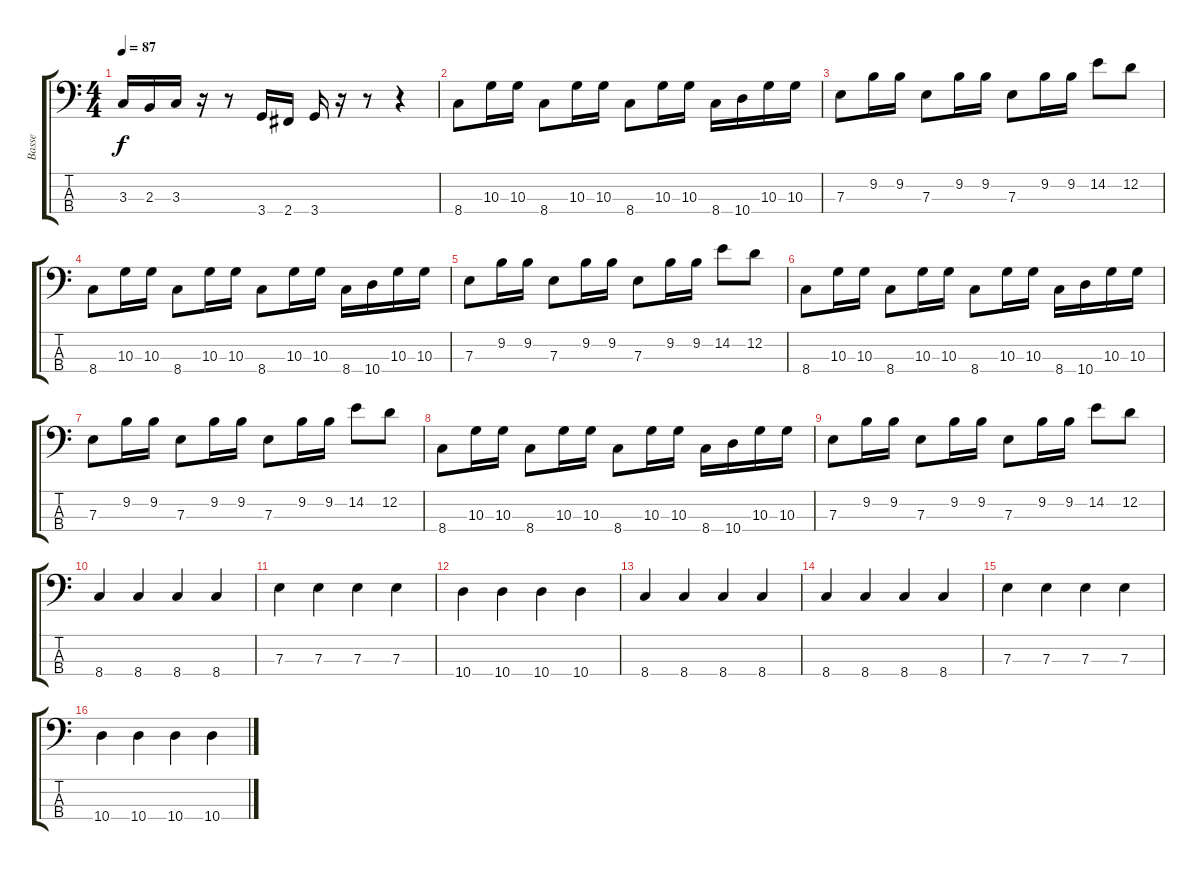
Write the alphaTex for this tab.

\track ("Basse" "Basse") {instrument electricbassfinger}
\staff {score tabs}
\tuning (G2 D2 A1 E1) {hide}
\ts (4 4)
\tempo 87
\clef f4
\ks c
3.3.16{dy f} 2.3.16 3.3.16 r.16 r.8 3.4.16 2.4.16 3.4.16 r.16 r.8 r.4 |
8.4.8 10.3.16 10.3.16 8.4.8 10.3.16 10.3.16 8.4.8 10.3.16 10.3.16 8.4.16 10.4.16 10.3.16 10.3.16 |
7.3.8 9.2.16 9.2.16 7.3.8 9.2.16 9.2.16 7.3.8 9.2.16 9.2.16 14.2.8 12.2.8 |
8.4.8 10.3.16 10.3.16 8.4.8 10.3.16 10.3.16 8.4.8 10.3.16 10.3.16 8.4.16 10.4.16 10.3.16 10.3.16 |
7.3.8 9.2.16 9.2.16 7.3.8 9.2.16 9.2.16 7.3.8 9.2.16 9.2.16 14.2.8 12.2.8 |
8.4.8 10.3.16 10.3.16 8.4.8 10.3.16 10.3.16 8.4.8 10.3.16 10.3.16 8.4.16 10.4.16 10.3.16 10.3.16 |
7.3.8 9.2.16 9.2.16 7.3.8 9.2.16 9.2.16 7.3.8 9.2.16 9.2.16 14.2.8 12.2.8 |
8.4.8 10.3.16 10.3.16 8.4.8 10.3.16 10.3.16 8.4.8 10.3.16 10.3.16 8.4.16 10.4.16 10.3.16 10.3.16 |
7.3.8 9.2.16 9.2.16 7.3.8 9.2.16 9.2.16 7.3.8 9.2.16 9.2.16 14.2.8 12.2.8 |
8.4.4 8.4.4 8.4.4 8.4.4 |
7.3.4 7.3.4 7.3.4 7.3.4 |
10.4.4 10.4.4 10.4.4 10.4.4 |
8.4.4 8.4.4 8.4.4 8.4.4 |
8.4.4 8.4.4 8.4.4 8.4.4 |
7.3.4 7.3.4 7.3.4 7.3.4 |
10.4.4 10.4.4 10.4.4 10.4.4
